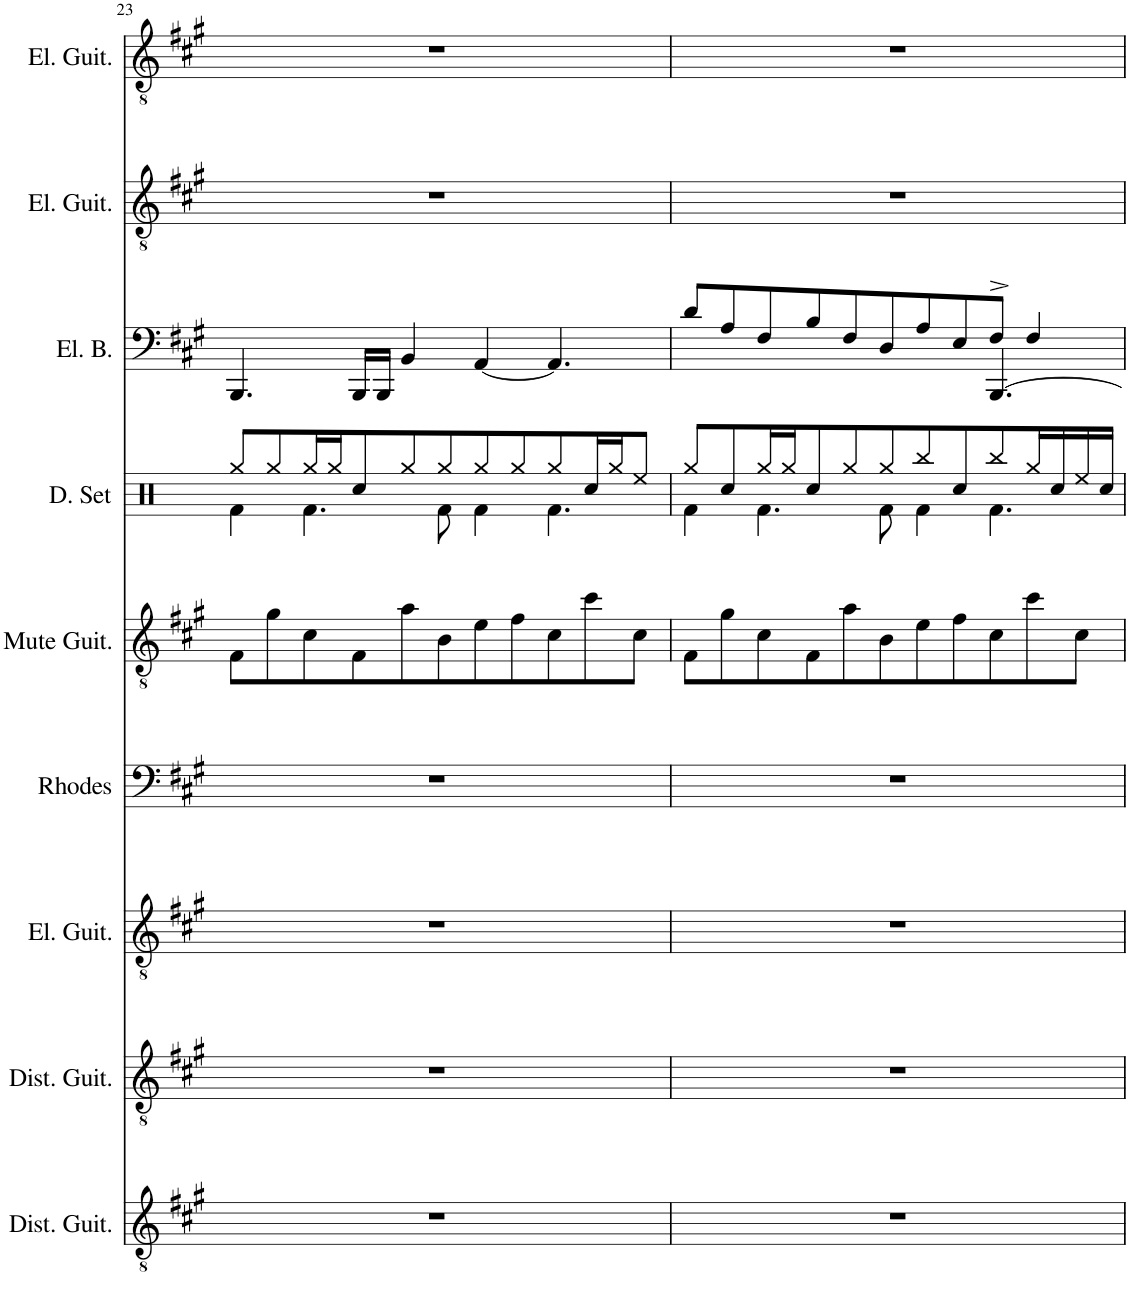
**kern	**kern	**kern	**kern	**kern	**kern	**kern	**kern	**kern
*part9	*part8	*part7	*part6	*part5	*part4	*part3	*part2	*part1
*staff9	*staff8	*staff7	*staff6	*staff5	*staff4	*staff3	*staff2	*staff1
*I"Distorted Guitar	*I"Distorted Guitar	*I"Electric Guitar	*I"Rhodes Piano	*I"Muted Guitar	*I"Drumset	*I"6-str. Electric Bass	*I"Electric Guitar	*I"Electric Guitar
*I'Dist. Guit.	*I'Dist. Guit.	*I'El. Guit.	*I'Rhodes	*I'Mute Guit.	*I'D. Set	*I'El. B.	*I'El. Guit.	*I'El. Guit.
!!LO:PB:g=z
*clefGv2	*clefGv2	*clefGv2	*clefF4	*clefGv2	*clefX	*clefF4	*clefGv2	*clefGv2
*	*	*	*	*	*	*Trd7c12	*	*
*k[f#c#g#]	*k[f#c#g#]	*k[f#c#g#]	*k[f#c#g#]	*k[f#c#g#]	*k[]	*k[f#c#g#]	*k[f#c#g#]	*k[f#c#g#]
*M11/8	*M11/8	*M11/8	*M11/8	*M11/8	*M11/8	*M11/8	*M11/8	*M11/8
=23	=23	=23	=23	=23	=23	=23	=23	=23
*	*	*	*	*	*^	*	*	*
8%11r	8%11r	8%11r	8%11r	8F#\L	8Rgg/L	4Rf\	4.BBB/	8%11r	8%11r
.	.	.	.	8g#\	8Rgg/	.	.	.	.
.	.	.	.	8c#\	16Rgg/L	4.Rf\	.	.	.
.	.	.	.	.	16Rgg/J	.	.	.	.
.	.	.	.	8F#\	8Rcc/	.	16BBB/LL	.	.
.	.	.	.	.	.	.	16BBB/JJ	.	.
.	.	.	.	8a\	8Rgg/	.	4BB/	.	.
.	.	.	.	8B\	8Rgg/	8Rf\	.	.	.
.	.	.	.	8e\	8Rgg/	4Rf\	[4AA/	.	.
.	.	.	.	8f#\	8Rgg/	.	.	.	.
.	.	.	.	8c#\	8Rgg/	4.Rf\	4.AA/]	.	.
.	.	.	.	8cc#\	16Rcc/L	.	.	.	.
.	.	.	.	.	16Rgg/J	.	.	.	.
.	.	.	.	8c#\J	8Ree/J	.	.	.	.
=24	=24	=24	=24	=24	=24	=24	=24	=24	=24
*	*	*	*	*	*	*	*^	*	*
8%11r	8%11r	8%11r	8%11r	8F#\L	8Rgg/L	4Rf\	8d/L	1ryy	8%11r	8%11r
.	.	.	.	8g#\	8Rcc/	.	8A/	.	.	.
.	.	.	.	8c#\	16Rgg/L	4.Rf\	8F#/	.	.	.
.	.	.	.	.	16Rgg/J	.	.	.	.	.
.	.	.	.	8F#\	8Rcc/	.	8B/	.	.	.
.	.	.	.	8a\	8Rgg/	.	8F#/	.	.	.
.	.	.	.	8B\	8Rgg/	8Rf\	8D/	.	.	.
.	.	.	.	8e\	8Rbb/	4Rf\	8A/	.	.	.
.	.	.	.	8f#\	8Rcc/	.	8E/	.	.	.
.	.	.	.	8c#\	8Rbb/	4.Rf\	8F#/J	[4.BBB^/	.	.
.	.	.	.	8cc#\	16Rgg/L	.	4F#/	.	.	.
.	.	.	.	.	16Rcc/	.	.	.	.	.
.	.	.	.	8c#\J	16Ree/	.	.	.	.	.
.	.	.	.	.	16Rcc/JJ	.	.	.	.	.
*	*	*	*	*	*v	*v	*	*	*	*
*	*	*	*	*	*	*v	*v	*	*
=	=	=	=	=	=	=	=	=
*-	*-	*-	*-	*-	*-	*-	*-	*-
